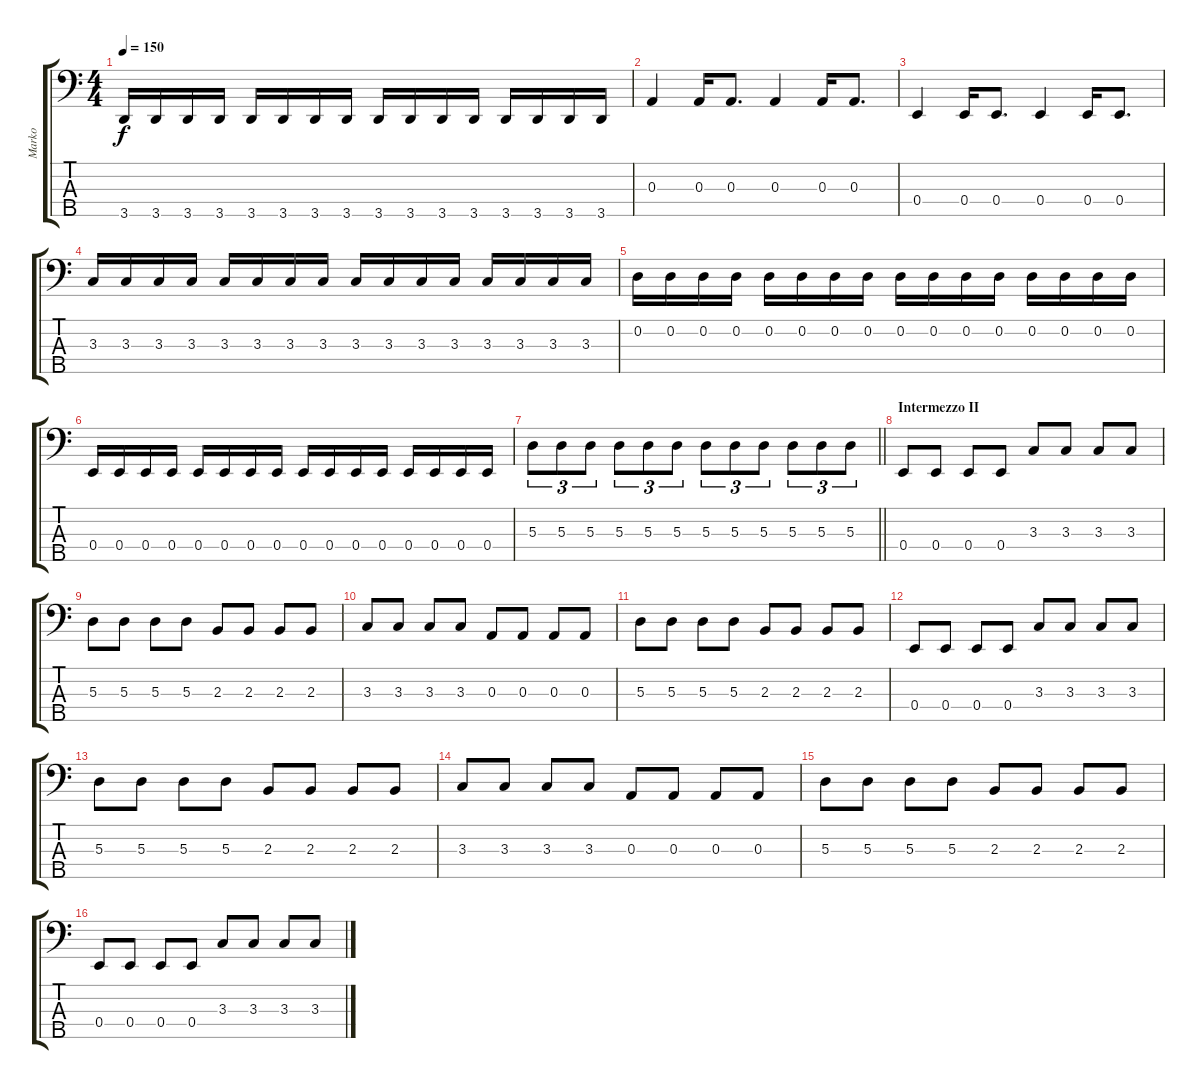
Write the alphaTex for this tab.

\track ("Marko" "Marko") {instrument electricbasspick}
\staff {score tabs}
\tuning (G2 D2 A1 E1 B0) {hide}
\ts (4 4)
\tempo 150
\clef f4
\ks c
3.5.16{dy f} 3.5.16 3.5.16 3.5.16 3.5.16 3.5.16 3.5.16 3.5.16 3.5.16 3.5.16 3.5.16 3.5.16 3.5.16 3.5.16 3.5.16 3.5.16 |
0.3.4 0.3.16 0.3.8{d} 0.3.4 0.3.16 0.3.8{d} |
0.4.4 0.4.16 0.4.8{d} 0.4.4 0.4.16 0.4.8{d} |
3.3.16 3.3.16 3.3.16 3.3.16 3.3.16 3.3.16 3.3.16 3.3.16 3.3.16 3.3.16 3.3.16 3.3.16 3.3.16 3.3.16 3.3.16 3.3.16 |
0.2.16 0.2.16 0.2.16 0.2.16 0.2.16 0.2.16 0.2.16 0.2.16 0.2.16 0.2.16 0.2.16 0.2.16 0.2.16 0.2.16 0.2.16 0.2.16 |
0.4.16 0.4.16 0.4.16 0.4.16 0.4.16 0.4.16 0.4.16 0.4.16 0.4.16 0.4.16 0.4.16 0.4.16 0.4.16 0.4.16 0.4.16 0.4.16 |
\barLineRight lightlight
5.3.8{tu (3 2)} 5.3.8{tu (3 2)} 5.3.8{tu (3 2)} 5.3.8{tu (3 2)} 5.3.8{tu (3 2)} 5.3.8{tu (3 2)} 5.3.8{tu (3 2)} 5.3.8{tu (3 2)} 5.3.8{tu (3 2)} 5.3.8{tu (3 2)} 5.3.8{tu (3 2)} 5.3.8{tu (3 2)} |
\section ("" "Intermezzo II")
0.4.8 0.4.8 0.4.8 0.4.8 3.3.8 3.3.8 3.3.8 3.3.8 |
5.3.8 5.3.8 5.3.8 5.3.8 2.3.8 2.3.8 2.3.8 2.3.8 |
3.3.8 3.3.8 3.3.8 3.3.8 0.3.8 0.3.8 0.3.8 0.3.8 |
5.3.8 5.3.8 5.3.8 5.3.8 2.3.8 2.3.8 2.3.8 2.3.8 |
0.4.8 0.4.8 0.4.8 0.4.8 3.3.8 3.3.8 3.3.8 3.3.8 |
5.3.8 5.3.8 5.3.8 5.3.8 2.3.8 2.3.8 2.3.8 2.3.8 |
3.3.8 3.3.8 3.3.8 3.3.8 0.3.8 0.3.8 0.3.8 0.3.8 |
5.3.8 5.3.8 5.3.8 5.3.8 2.3.8 2.3.8 2.3.8 2.3.8 |
0.4.8 0.4.8 0.4.8 0.4.8 3.3.8 3.3.8 3.3.8 3.3.8
